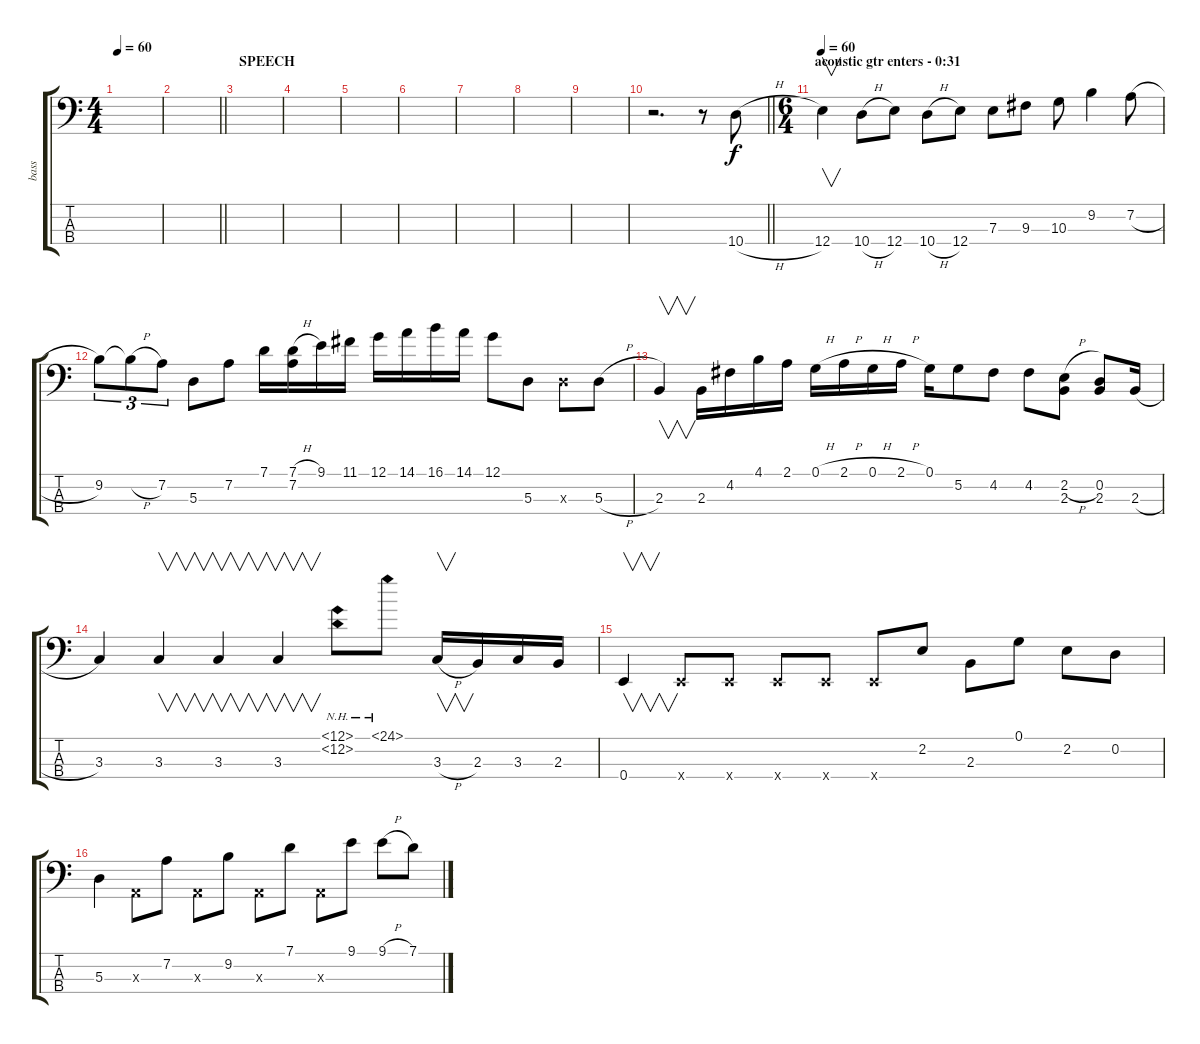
\track ("bass" "bass") {instrument acousticbass}
\staff {score tabs}
\tuning (G2 D2 A1 E1) {hide}
\ts (4 4)
\tempo 60
\tempo 70
\tempo 60
\clef f4
\ks c
|
\barLineRight lightlight
|
\section ("" "SPEECH")
|
|
|
|
|
|
|
\barLineRight lightlight
r.2{d} r.8 10.4{h}.8 |
\ts (6 4)
\section ("" "acoustic gtr enters - 0:31")
\tempo 60
12.4.4{v} 10.4{h}.8 12.4.8 10.4{h}.8 12.4.8 7.3.8 9.3.8 10.3.8 9.2.4 7.2{h}.8 |
9.2.8{tu (3 2)} 9.2{h t}.8{tu (3 2)} 7.2.8{tu (3 2)} 5.3.8 7.2.8 7.1.16 (7.1{h} 7.2).16 9.1.16 11.1.16 12.1.16 14.1.16 16.1.16 14.1.16 12.1.8 5.3.8 5.3{x}.8 5.3{h}.8 |
2.3.4{v} 2.3.16 4.2.16 4.1.16 2.1.16 0.1{h}.16 2.1{h}.16 0.1{h}.16 2.1{h}.16 0.1.16 5.2.8 4.2.8 4.2.8 (2.2{h} 2.3).8 (0.2 2.3).8 2.3{h}.16 |
3.3.4 3.3.4{v} 3.3.4{v} 3.3.4{v} (12.1{nh} 12.2{nh}).8 24.1{nh}.8 3.3{h}.16{v} 2.3.16 3.3.16 2.3.16 |
0.4.4{v} 0.4{x}.8 0.4{x}.8 0.4{x}.8 0.4{x}.8 0.4{x}.8 2.2.8 2.3.8 0.1.8 2.2.8 0.2.8 |
5.3.4 0.3{x}.8 7.2.8 0.3{x}.8 9.2.8 0.3{x}.8 7.1.8 0.3{x}.8 9.1.8 9.1{h}.8 7.1{h}.8
